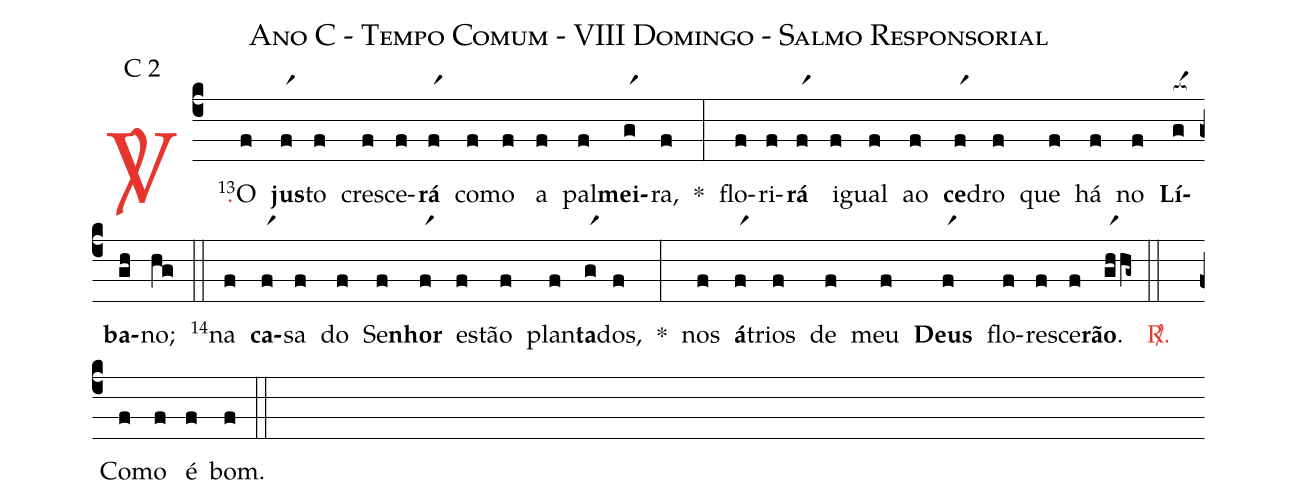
name: Ano C - Tempo Comum - VIII Domingo - Salmo Responsorial;
mode: C 2;
%%
(c4)

<c><sp>V/</sp>.</c>() <v>\VSup{13}</v>O(f) <b>jus</b>(fr1)to(f) cres(f)ce(f)<b>rá</b>(fr1) co(f)mo(f) a(f) pal(f)<b>mei</b>(gr1)ra,(f) *(:)
flo(f)ri(f)<b>rá</b>(fr1) i(f)gual(f) ao(f) <b>ce</b>(fr1)dro(f) que(f) há(f) no(f) <b>Lí</b>(g[ocba:1{])<b>ba</b>(gh[ocba:0}])no;(hg)

(::)

<v>\VSup{14}</v>na(f) <b>ca</b>(fr1)sa(f) do(f) Se(f)<b>nhor</b>(fr1) es(f)tão(f) plan(f)<b>ta</b>(gr1)dos,(f) *(:)
nos(f) <b>á</b>(fr1)trios(f) de(f) meu(f) <b>Deus</b>(fr1) flo(f)res(f)ce(f)<b>rão</b>.(gr1hhg~)

(::)

<c><sp>R/</sp>.</c>() Co(f)mo(f) é(f) bom.(f)

(::)
